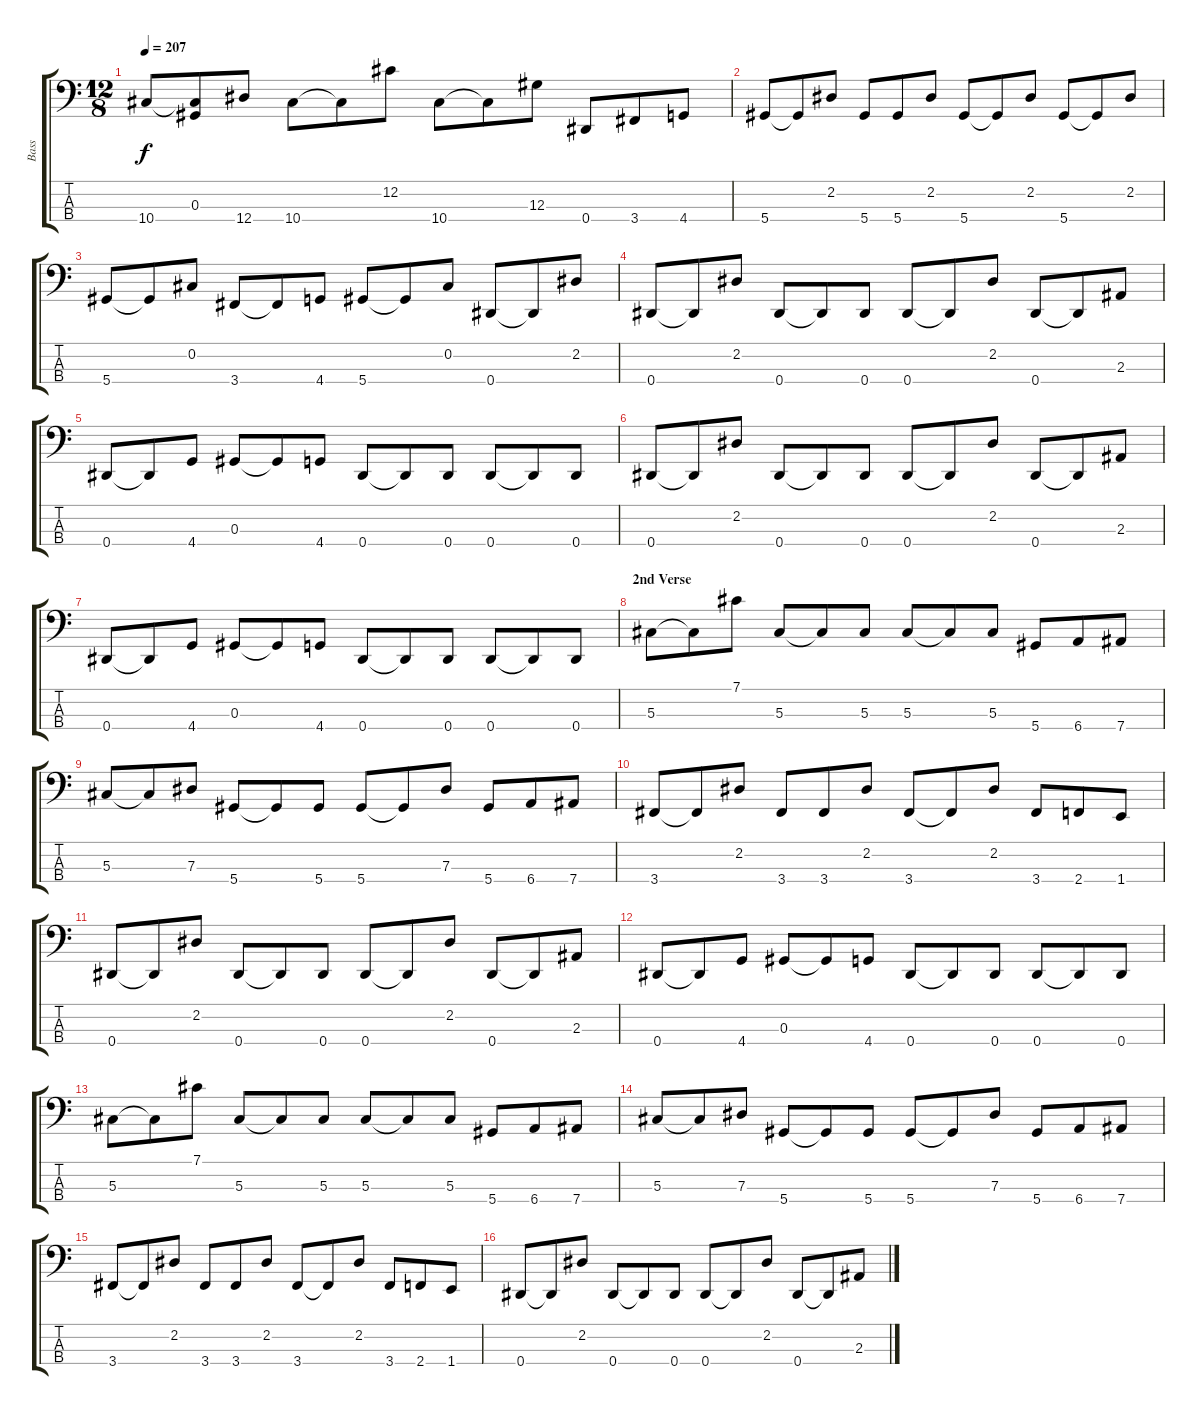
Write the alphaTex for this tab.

\track ("Bass" "Bass") {instrument electricbasspick}
\staff {score tabs}
\tuning (Gb2 Db2 Ab1 Eb1) {hide}
\ts (12 8)
\tempo 207
\clef f4
\ks c
10.4.8{dy f} (0.3{t} 10.4{t}).8 12.4.8 10.4.8 10.4{t}.8 12.2.8 10.4.8 10.4{t}.8 12.3.8 0.4.8 3.4.8 4.4.8 |
5.4.8 5.4{t}.8 2.2.8 5.4.8 5.4.8 2.2.8 5.4.8 5.4{t}.8 2.2.8 5.4.8 5.4{t}.8 2.2.8 |
5.4.8 5.4{t}.8 0.2.8 3.4.8 3.4{t}.8 4.4.8 5.4.8 5.4{t}.8 0.2.8 0.4.8 0.4{t}.8 2.2.8 |
0.4.8 0.4{t}.8 2.2.8 0.4.8 0.4{t}.8 0.4.8 0.4.8 0.4{t}.8 2.2.8 0.4.8 0.4{t}.8 2.3.8 |
0.4.8 0.4{t}.8 4.4.8 0.3.8 0.3{t}.8 4.4.8 0.4.8 0.4{t}.8 0.4.8 0.4.8 0.4{t}.8 0.4.8 |
0.4.8 0.4{t}.8 2.2.8 0.4.8 0.4{t}.8 0.4.8 0.4.8 0.4{t}.8 2.2.8 0.4.8 0.4{t}.8 2.3.8 |
0.4.8 0.4{t}.8 4.4.8 0.3.8 0.3{t}.8 4.4.8 0.4.8 0.4{t}.8 0.4.8 0.4.8 0.4{t}.8 0.4.8 |
\section ("" "2nd Verse")
5.3.8 5.3{t}.8 7.1.8 5.3.8 5.3{t}.8 5.3.8 5.3.8 5.3{t}.8 5.3.8 5.4.8 6.4.8 7.4.8 |
5.3.8 5.3{t}.8 7.3.8 5.4.8 5.4{t}.8 5.4.8 5.4.8 5.4{t}.8 7.3.8 5.4.8 6.4.8 7.4.8 |
3.4.8 3.4{t}.8 2.2.8 3.4.8 3.4.8 2.2.8 3.4.8 3.4{t}.8 2.2.8 3.4.8 2.4.8 1.4.8 |
0.4.8 0.4{t}.8 2.2.8 0.4.8 0.4{t}.8 0.4.8 0.4.8 0.4{t}.8 2.2.8 0.4.8 0.4{t}.8 2.3.8 |
0.4.8 0.4{t}.8 4.4.8 0.3.8 0.3{t}.8 4.4.8 0.4.8 0.4{t}.8 0.4.8 0.4.8 0.4{t}.8 0.4.8 |
5.3.8 5.3{t}.8 7.1.8 5.3.8 5.3{t}.8 5.3.8 5.3.8 5.3{t}.8 5.3.8 5.4.8 6.4.8 7.4.8 |
5.3.8 5.3{t}.8 7.3.8 5.4.8 5.4{t}.8 5.4.8 5.4.8 5.4{t}.8 7.3.8 5.4.8 6.4.8 7.4.8 |
3.4.8 3.4{t}.8 2.2.8 3.4.8 3.4.8 2.2.8 3.4.8 3.4{t}.8 2.2.8 3.4.8 2.4.8 1.4.8 |
0.4.8 0.4{t}.8 2.2.8 0.4.8 0.4{t}.8 0.4.8 0.4.8 0.4{t}.8 2.2.8 0.4.8 0.4{t}.8 2.3.8
